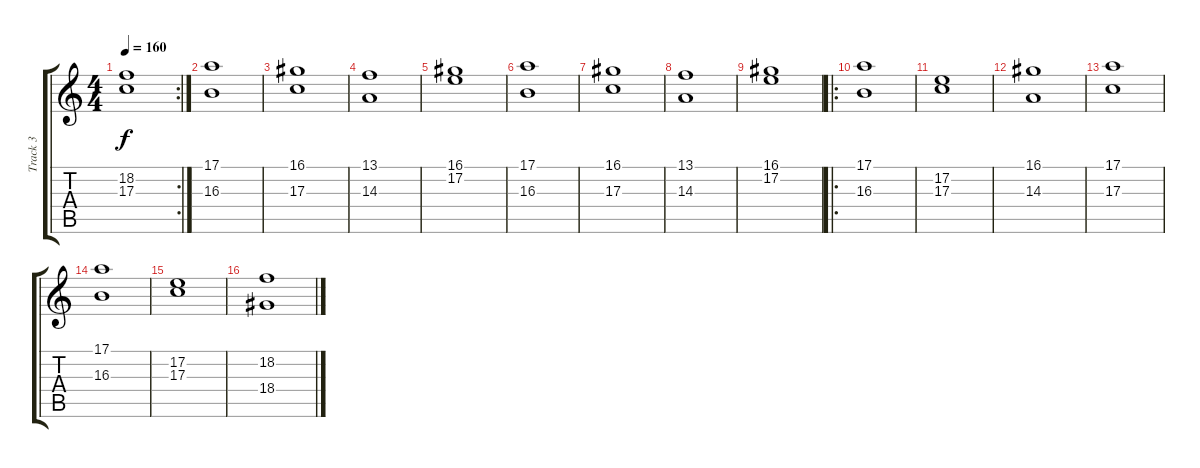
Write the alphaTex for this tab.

\track ("Track 3" "Track 3") {instrument stringensemble1}
\staff {score tabs}
\tuning (E4 B3 G3 D3 A2 E2) {hide}
\rc 2
\ts (4 4)
\tempo 160
\clef g2
\ks c
(18.2 17.3).1{dy f} |
(17.1 16.3).1 |
(16.1 17.3).1 |
(13.1 14.3).1 |
(16.1 17.2).1 |
(17.1 16.3).1 |
(16.1 17.3).1 |
(13.1 14.3).1 |
(16.1 17.2).1 |
\ro
(17.1 16.3).1 |
(17.2 17.3).1 |
(16.1 14.3).1 |
(17.1 17.3).1 |
(17.1 16.3).1 |
(17.2 17.3).1 |
(18.2 18.4).1
